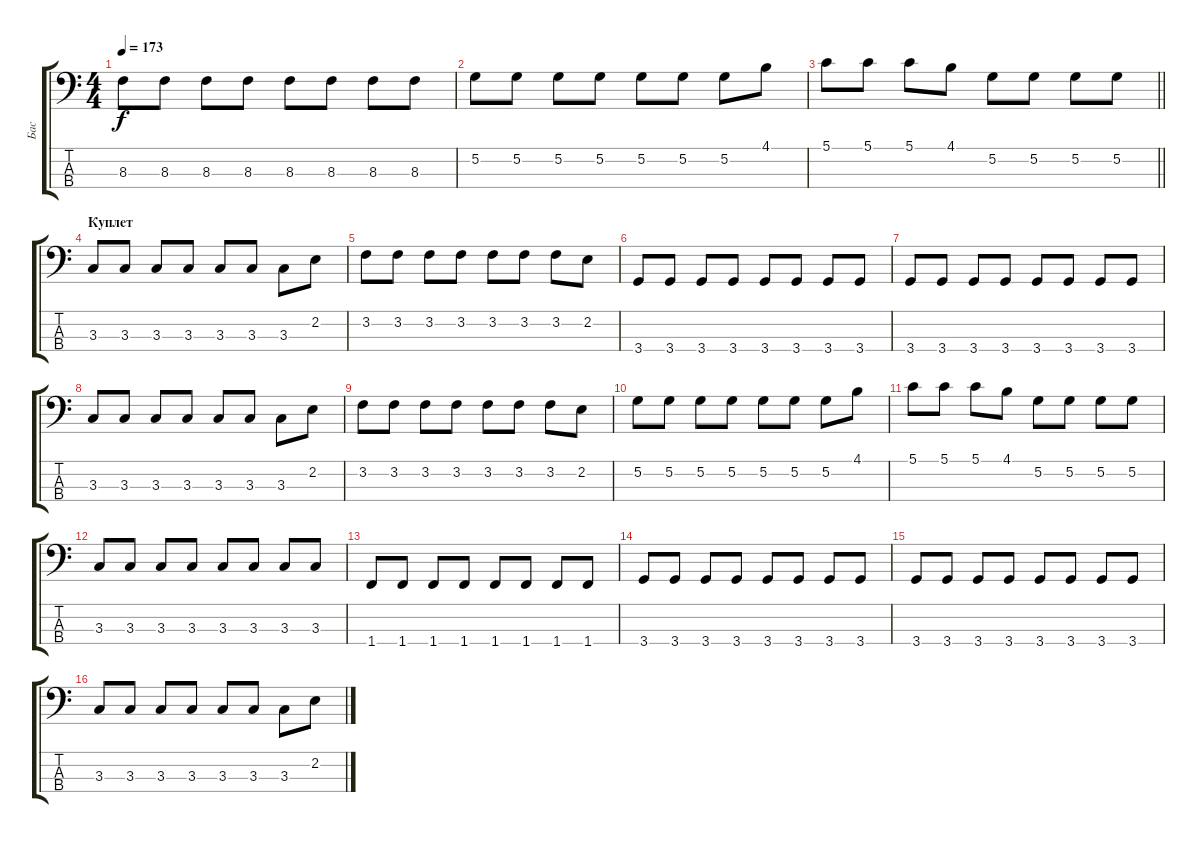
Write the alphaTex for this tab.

\track ("Бас" "Бас") {instrument electricbassfinger}
\staff {score tabs}
\tuning (G2 D2 A1 E1) {hide}
\ts (4 4)
\tempo 173
\clef f4
\ks c
8.3.8{dy f} 8.3.8 8.3.8 8.3.8 8.3.8 8.3.8 8.3.8 8.3.8 |
5.2.8 5.2.8 5.2.8 5.2.8 5.2.8 5.2.8 5.2.8 4.1.8 |
\barLineRight lightlight
5.1.8 5.1.8 5.1.8 4.1.8 5.2.8 5.2.8 5.2.8 5.2.8 |
\section ("" "Куплет")
3.3.8 3.3.8 3.3.8 3.3.8 3.3.8 3.3.8 3.3.8 2.2.8 |
3.2.8 3.2.8 3.2.8 3.2.8 3.2.8 3.2.8 3.2.8 2.2.8 |
3.4.8 3.4.8 3.4.8 3.4.8 3.4.8 3.4.8 3.4.8 3.4.8 |
3.4.8 3.4.8 3.4.8 3.4.8 3.4.8 3.4.8 3.4.8 3.4.8 |
3.3.8 3.3.8 3.3.8 3.3.8 3.3.8 3.3.8 3.3.8 2.2.8 |
3.2.8 3.2.8 3.2.8 3.2.8 3.2.8 3.2.8 3.2.8 2.2.8 |
5.2.8 5.2.8 5.2.8 5.2.8 5.2.8 5.2.8 5.2.8 4.1.8 |
5.1.8 5.1.8 5.1.8 4.1.8 5.2.8 5.2.8 5.2.8 5.2.8 |
3.3.8 3.3.8 3.3.8 3.3.8 3.3.8 3.3.8 3.3.8 3.3.8 |
1.4.8 1.4.8 1.4.8 1.4.8 1.4.8 1.4.8 1.4.8 1.4.8 |
3.4.8 3.4.8 3.4.8 3.4.8 3.4.8 3.4.8 3.4.8 3.4.8 |
3.4.8 3.4.8 3.4.8 3.4.8 3.4.8 3.4.8 3.4.8 3.4.8 |
3.3.8 3.3.8 3.3.8 3.3.8 3.3.8 3.3.8 3.3.8 2.2.8
